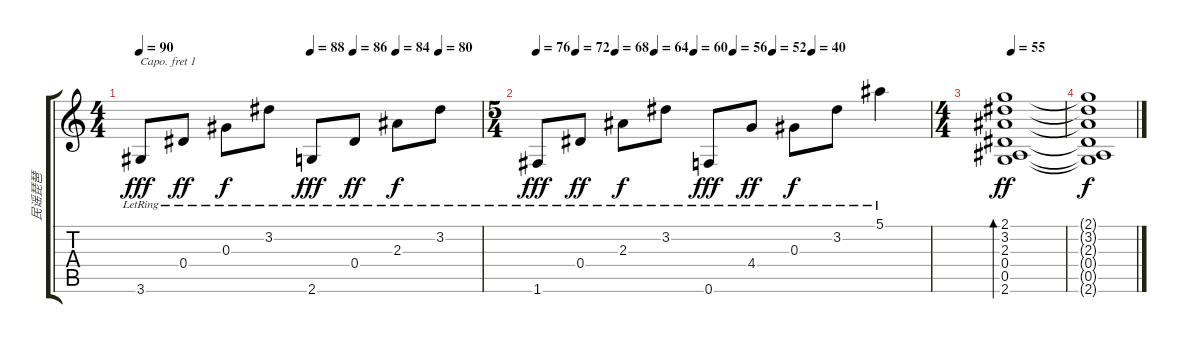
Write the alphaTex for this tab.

\track ("民谣琵琶" "民谣琵琶") {instrument acousticguitarsteel}
\staff {score tabs}
\capo 1
\tuning (E4 B3 G3 D3 A2 E2) {hide}
\ts (4 4)
\tempo 90
\tempo (88 0.5)
\tempo (86 0.625)
\tempo (84 0.75)
\tempo (80 0.875)
\clef g2
\ks c
3.6{lr}.8{dy fff} 0.4{lr}.8{dy ff} 0.3{lr}.8{dy f} 3.2{lr}.8 2.6{lr}.8{dy fff} 0.4{lr}.8{dy ff} 2.3{lr}.8{dy f} 3.2{lr}.8 |
\ts (5 4)
\tempo 76
\tempo (72 0.1)
\tempo (68 0.2)
\tempo (64 0.3)
\tempo (60 0.4)
\tempo (56 0.5)
\tempo (52 0.6)
\tempo (40 0.7)
1.6{lr}.8{dy fff} 0.4{lr}.8{dy ff} 2.3{lr}.8{dy f} 3.2{lr}.8 0.6{lr}.8{dy fff} 4.4{lr}.8{dy ff} 0.3{lr}.8{dy f} 3.2{lr}.8 5.1{lr}.4 |
\ts (4 4)
\tempo 55
(2.1 3.2 2.3 0.4 0.5 2.6).1{bd 120 dy ff} |
(2.1{t} 3.2{t} 2.3{t} 0.4{t} 0.5{t} 2.6{t}).1{dy f}
